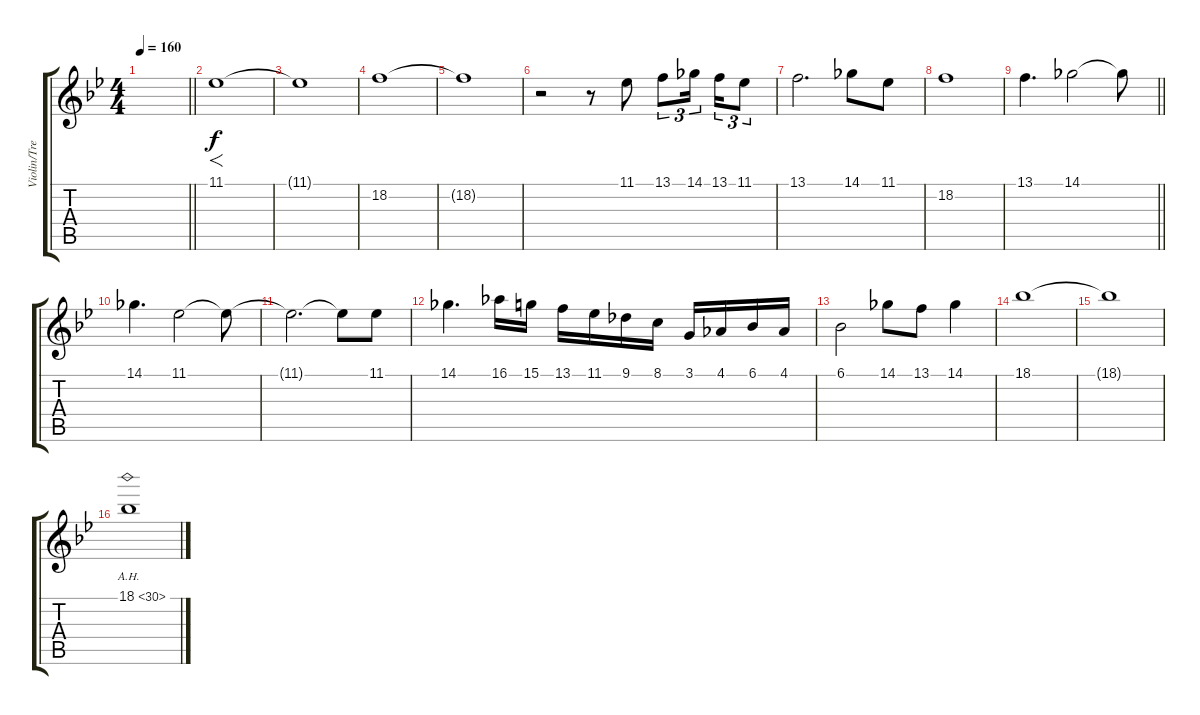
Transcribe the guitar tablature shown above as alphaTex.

\track ("Violin/Tremolo Strings" "Violin/Tre") {instrument violin}
\staff {score tabs}
\tuning (E4 B3 G3 D3 A2 E2) {hide}
\ts (4 4)
\tempo 160
\clef g2
\barLineRight lightlight
\ks bb
|
11.1.1{f} |
11.1{t}.1 |
18.2.1 |
18.2{t}.1 |
r.2 r.8 11.1.8{dy f} 13.1.8{tu (3 2)} 14.1.16{tu (3 2) beam splitsecondary} 13.1.16{tu (3 2)} 11.1.8{tu (3 2)} |
13.1.2{d} 14.1.8 11.1.8 |
18.2.1 |
\barLineRight lightlight
13.1.4{d} 14.1.2 14.1{t}.8 |
14.1.4{d} 11.1.2 11.1{t}.8 |
11.1{t}.2{d} 11.1{t}.8 11.1.8 |
14.1.4{d} 16.1.16 15.1.16 13.1.16 11.1.16 9.1.16 8.1.16 3.1.16 4.1.16 6.1.16 4.1.16 |
6.1.2 14.1.8 13.1.8 14.1.4 |
18.1.1 |
18.1{t}.1 |
18.1{ah 12}.1
